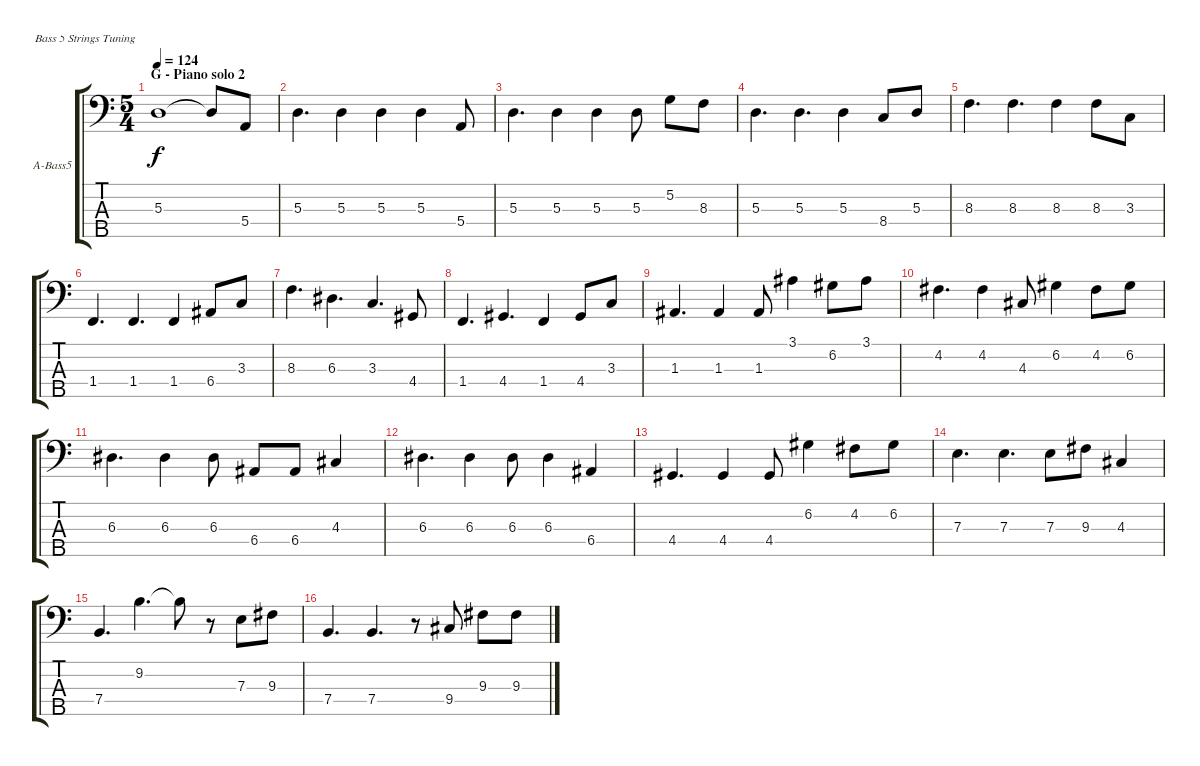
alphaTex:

\bracketExtendMode groupsimilarinstruments
\firstSystemTrackNameOrientation horizontal
\otherSystemsTrackNameOrientation horizontal
\track ("Bass" "A-Bass5") {instrument lead8bassandlead}
\staff {score tabs}
\tuning (G2 D2 A1 E1 B0)
\displaytranspose 12
\ts (5 4)
\section ("" "G - Piano solo 2")
\tempo 124
\clef f4
\ks aminor
5.3.1{dy f} 5.3{t}.8 5.4.8 |
5.3.4{d} 5.3.4 5.3.4 5.3.4 5.4.8 |
5.3.4{d} 5.3.4 5.3.4 5.3.8 5.2.8 8.3.8 |
5.3.4{d} 5.3.4{d} 5.3.4 8.4.8 5.3.8 |
8.3.4{d} 8.3.4{d} 8.3.4 8.3.8 3.3.8 |
1.4.4{d} 1.4.4{d} 1.4.4 6.4.8 3.3.8 |
8.3.4{d} 6.3.4{d} 3.3.4{d} 4.4.8 |
1.4.4{d} 4.4.4{d} 1.4.4 4.4.8 3.3.8 |
1.3.4{d} 1.3.4 1.3.8 3.1.4 6.2.8 3.1.8 |
4.2.4{d} 4.2.4 4.3.8 6.2.4 4.2.8 6.2.8 |
6.3.4{d} 6.3.4 6.3.8 6.4.8 6.4.8 4.3.4 |
6.3.4{d} 6.3.4 6.3.8 6.3.4 6.4.4 |
4.4.4{d} 4.4.4 4.4.8 6.2.4 4.2.8 6.2.8 |
7.3.4{d} 7.3.4{d} 7.3.8 9.3.8 4.3.4 |
7.4.4{d} 9.2.4{d} 9.2{t}.8 r.8 7.3.8 9.3.8 |
7.4.4{d} 7.4.4{d} r.8 9.4.8 9.3.8 9.3.8
